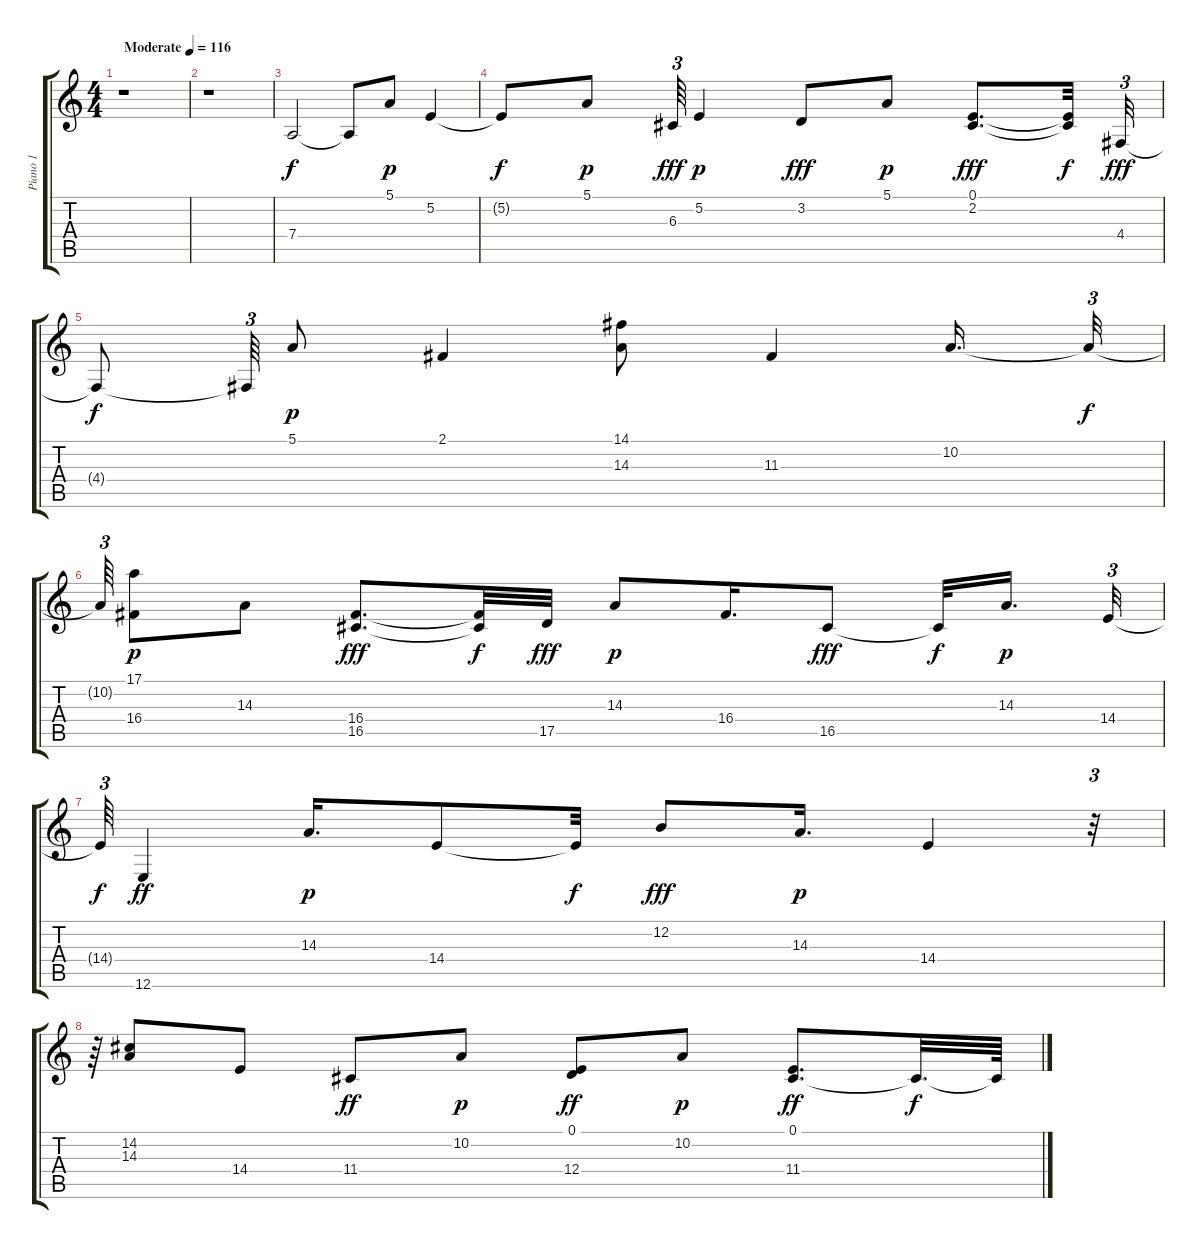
\track ("Piano 1 " "Piano 1 ") {instrument acousticgrandpiano}
\staff {score tabs}
\tuning (E4 B3 G3 D3 A2 E2) {hide}
\ts (4 4)
\tempo (116 "Moderate")
\clef g2
\ks c
r.1{dy f instrument acousticgrandpiano} |
r.1 |
7.4.2 7.4{t}.8 5.1.8{dy p} 5.2.4 |
5.2{t}.8{dy f} 5.1.8{dy p} 6.3.64{tu (3 2) dy fff} 5.2.4{dy p} 3.2.8{dy fff} 5.1.8{dy p} (0.1 2.2).8{d dy fff} (0.1{t} 2.2{t}).32{dy f} 4.4.32{tu (3 2) dy fff} |
4.4{t}.8{dy f} 4.4{t}.64{tu (3 2)} 5.1.8{dy p} 2.1.4 (14.1 14.3).8 11.3.4 10.2.16{d} 10.2{t}.32{tu (3 2) dy f} |
10.2{t}.64{tu (3 2)} (17.1 16.4).8{dy p} 14.3.8 (16.4 16.5).8{d dy fff} (16.4{t} 16.5{t}).32{dy f} 17.5.32{dy fff} 14.3.8{dy p} 16.4.16{d} 16.5.8{dy fff} 16.5{t}.32{dy f} 14.3.16{d dy p} 14.4.32{tu (3 2)} |
14.4{t}.64{tu (3 2) dy f} 12.6.4{dy ff} 14.3.16{d dy p} 14.4.8 14.4{t}.32{dy f} 12.2.8{dy fff} 14.3.16{d dy p} 14.4.4 r.32{tu (3 2)} |
r.64{tu (3 2)} (14.2 14.3).8 14.4.8 11.4.8{dy ff} 10.2.8{dy p} (0.1 12.4).8{dy ff} 10.2.8{dy p} (0.1 11.4).8{d dy ff} 11.4{t}.32{d dy f} 11.4{t}.64
